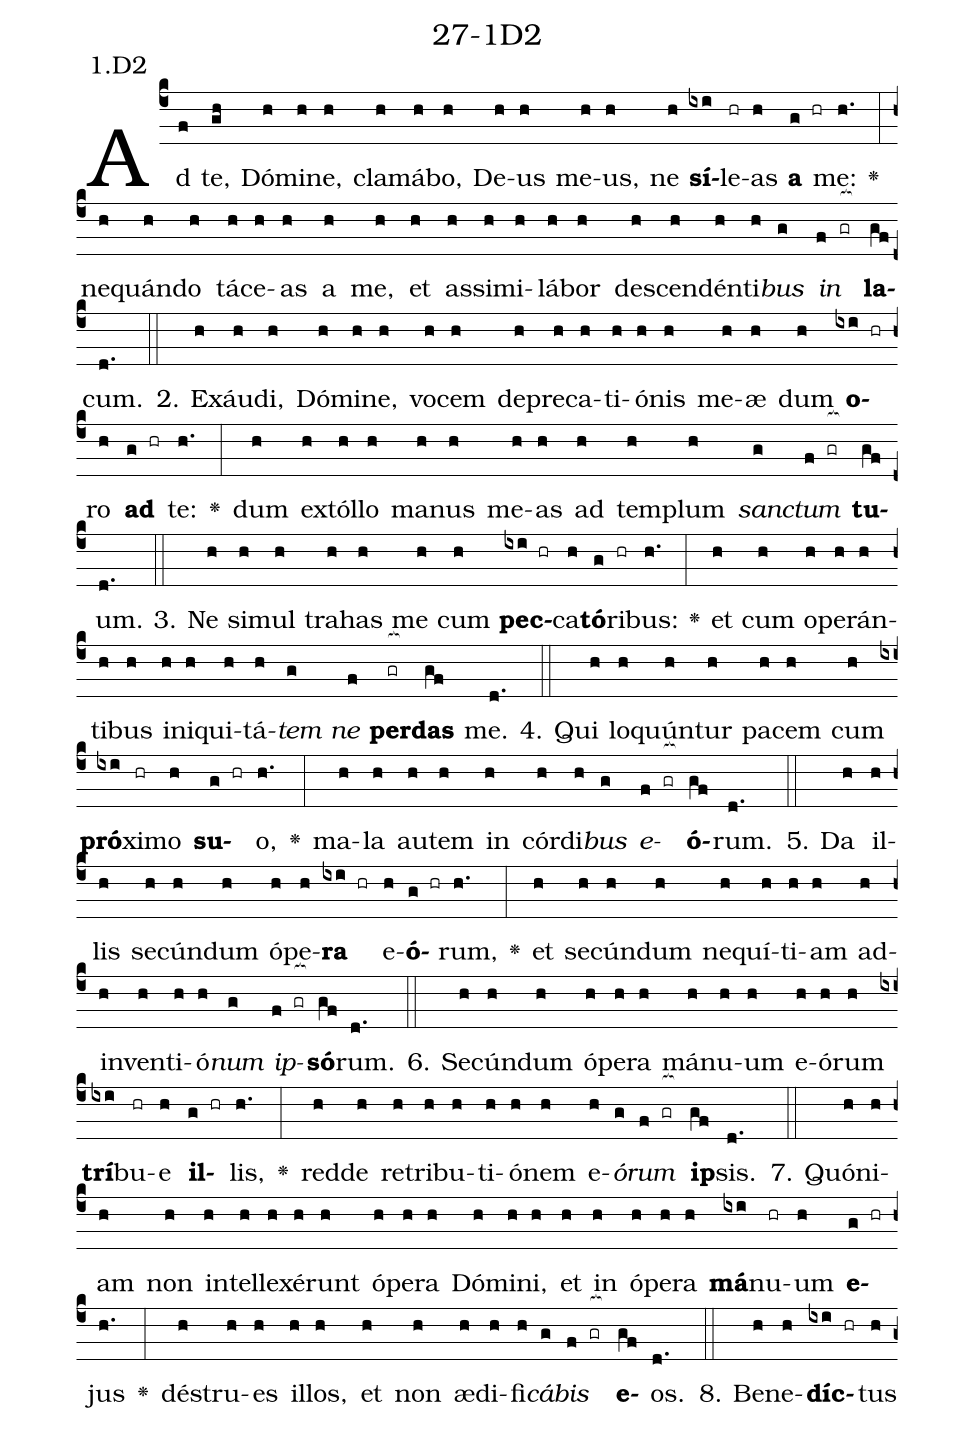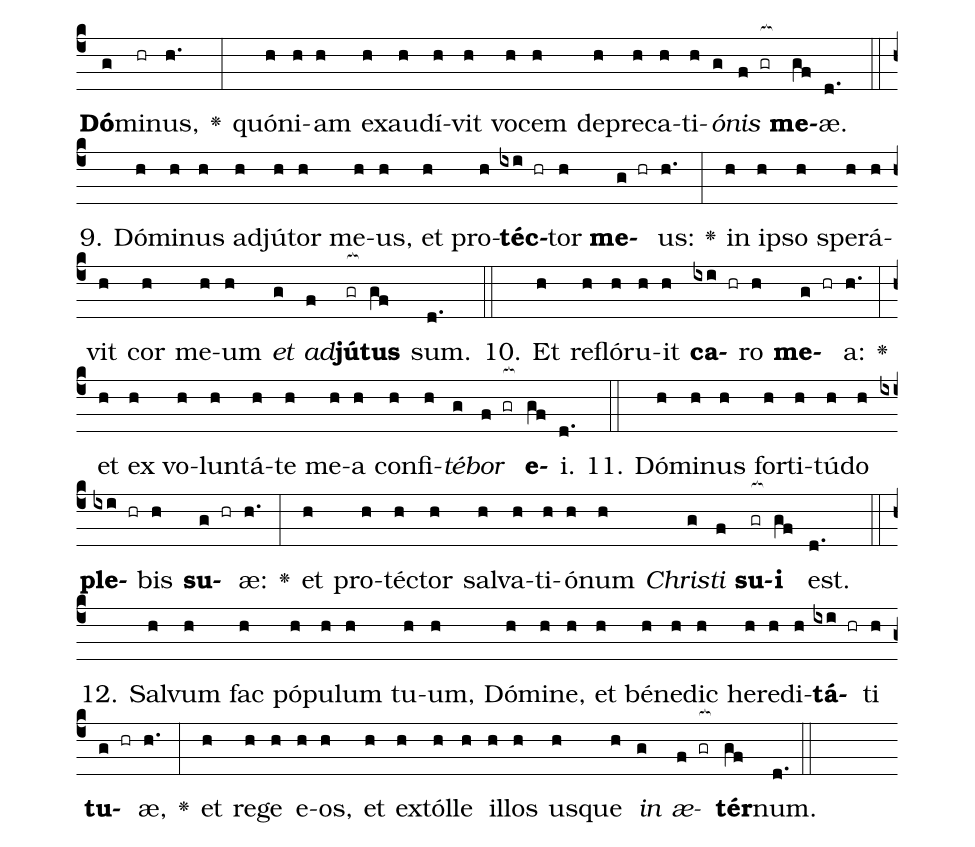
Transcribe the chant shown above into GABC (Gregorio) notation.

name: 27-1D2;
annotation: 1.D2;
%%
(c4)Ad(f) te,(gh) Dó(h)mi(h)ne,(h) cla(h)má(h)bo,(h) De(h)us(h) me(h)us,(h) ne(h) <b>sí</b>(ixi)le(hr)as(h) <b>a</b>(g hr) me:(h.) <v>\greheightstar</v>(:) ne(h)quán(h)do(h) tá(h)ce(h)as(h) a(h) me,(h) et(h) as(h)si(h)mi(h)lá(h)bor(h) de(h)scen(h)dén(h)ti(h)<i>bus</i>(g) <i>in</i>(f gr[ocb:1{]) <b>la</b>(gf[ocb:0}])cum.(d.) (::)
2. Ex(h)áu(h)di,(h) Dó(h)mi(h)ne,(h) vo(h)cem(h) de(h)pre(h)ca(h)ti(h)ó(h)nis(h) me(h)æ(h) dum(h) <b>o</b>(ixi hr)ro(h) <b>ad</b>(g hr) te:(h.) <v>\greheightstar</v>(:) dum(h) ex(h)tól(h)lo(h) ma(h)nus(h) me(h)as(h) ad(h) tem(h)plum(h) <i>sanc</i>(g)<i>tum</i>(f gr[ocb:1{]) <b>tu</b>(gf[ocb:0}])um.(d.) (::)
3. Ne(h) si(h)mul(h) tra(h)has(h) me(h) cum(h) <b>pec</b>(ixi hr)ca(h)<b>tó</b>(g)ri(hr)bus:(h.) <v>\greheightstar</v>(:) et(h) cum(h) o(h)pe(h)rán(h)ti(h)bus(h) in(h)i(h)qui(h)tá(h)<i>tem</i>(g) <i>ne</i>(f) <b>per</b>(gr[ocb:1{])<b>das</b>(gf[ocb:0}]) me.(d.) (::)
4. Qui(h) lo(h)quún(h)tur(h) pa(h)cem(h) cum(h) <b>pró</b>(ixi)xi(hr)mo(h) <b>su</b>(g hr)o,(h.) <v>\greheightstar</v>(:) ma(h)la(h) au(h)tem(h) in(h) cór(h)di(h)<i>bus</i>(g) <i>e</i>(f gr[ocb:1{])<b>ó</b>(gf[ocb:0}])rum.(d.) (::)
5. Da(h) il(h)lis(h) se(h)cún(h)dum(h) ó(h)pe(h)<b>ra</b>(ixi hr) e(h)<b>ó</b>(g hr)rum,(h.) <v>\greheightstar</v>(:) et(h) se(h)cún(h)dum(h) ne(h)quí(h)ti(h)am(h) ad(h)in(h)ven(h)ti(h)ó(h)<i>num</i>(g) <i>ip</i>(f gr[ocb:1{])<b>só</b>(gf[ocb:0}])rum.(d.) (::)
6. Se(h)cún(h)dum(h) ó(h)pe(h)ra(h) má(h)nu(h)um(h) e(h)ó(h)rum(h) <b>trí</b>(ixi)bu(hr)e(h) <b>il</b>(g hr)lis,(h.) <v>\greheightstar</v>(:) red(h)de(h) re(h)tri(h)bu(h)ti(h)ó(h)nem(h) e(h)<i>ó</i>(g)<i>rum</i>(f gr[ocb:1{]) <b>ip</b>(gf[ocb:0}])sis.(d.) (::)
7. Quón(h)i(h)am(h) non(h) in(h)tel(h)le(h)xé(h)runt(h) ó(h)pe(h)ra(h) Dó(h)mi(h)ni,(h) et(h) in(h) ó(h)pe(h)ra(h) <b>má</b>(ixi)nu(hr)um(h) <b>e</b>(g hr)jus(h.) <v>\greheightstar</v>(:) dé(h)stru(h)es(h) il(h)los,(h) et(h) non(h) æ(h)di(h)fi(h)<i>cá</i>(g)<i>bis</i>(f gr[ocb:1{]) <b>e</b>(gf[ocb:0}])os.(d.) (::)
8. Be(h)ne(h)<b>díc</b>(ixi hr)tus(h) <b>Dó</b>(g)mi(hr)nus,(h.) <v>\greheightstar</v>(:) quón(h)i(h)am(h) ex(h)au(h)dí(h)vit(h) vo(h)cem(h) de(h)pre(h)ca(h)ti(h)<i>ó</i>(g)<i>nis</i>(f gr[ocb:1{]) <b>me</b>(gf[ocb:0}])æ.(d.) (::)
9. Dó(h)mi(h)nus(h) ad(h)jú(h)tor(h) me(h)us,(h) et(h) pro(h)<b>téc</b>(ixi hr)tor(h) <b>me</b>(g hr)us:(h.) <v>\greheightstar</v>(:) in(h) ip(h)so(h) spe(h)rá(h)vit(h) cor(h) me(h)um(h) <i>et</i>(g) <i>ad</i>(f)<b>jú</b>(gr[ocb:1{])<b>tus</b>(gf[ocb:0}]) sum.(d.) (::)
10. Et(h) re(h)fló(h)ru(h)it(h) <b>ca</b>(ixi hr)ro(h) <b>me</b>(g hr)a:(h.) <v>\greheightstar</v>(:) et(h) ex(h) vo(h)lun(h)tá(h)te(h) me(h)a(h) con(h)fi(h)<i>té</i>(g)<i>bor</i>(f gr[ocb:1{]) <b>e</b>(gf[ocb:0}])i.(d.) (::)
11. Dó(h)mi(h)nus(h) for(h)ti(h)tú(h)do(h) <b>ple</b>(ixi hr)bis(h) <b>su</b>(g hr)æ:(h.) <v>\greheightstar</v>(:) et(h) pro(h)téc(h)tor(h) sal(h)va(h)ti(h)ó(h)num(h) <i>Chris</i>(g)<i>ti</i>(f) <b>su</b>(gr[ocb:1{])<b>i</b>(gf[ocb:0}]) est.(d.) (::)
12. Sal(h)vum(h) fac(h) pó(h)pu(h)lum(h) tu(h)um,(h) Dó(h)mi(h)ne,(h) et(h) bé(h)ne(h)dic(h) he(h)re(h)di(h)<b>tá</b>(ixi hr)ti(h) <b>tu</b>(g hr)æ,(h.) <v>\greheightstar</v>(:) et(h) re(h)ge(h) e(h)os,(h) et(h) ex(h)tól(h)le(h) il(h)los(h) us(h)que(h) <i>in</i>(g) <i>æ</i>(f gr[ocb:1{])<b>tér</b>(gf[ocb:0}])num.(d.) (::)
